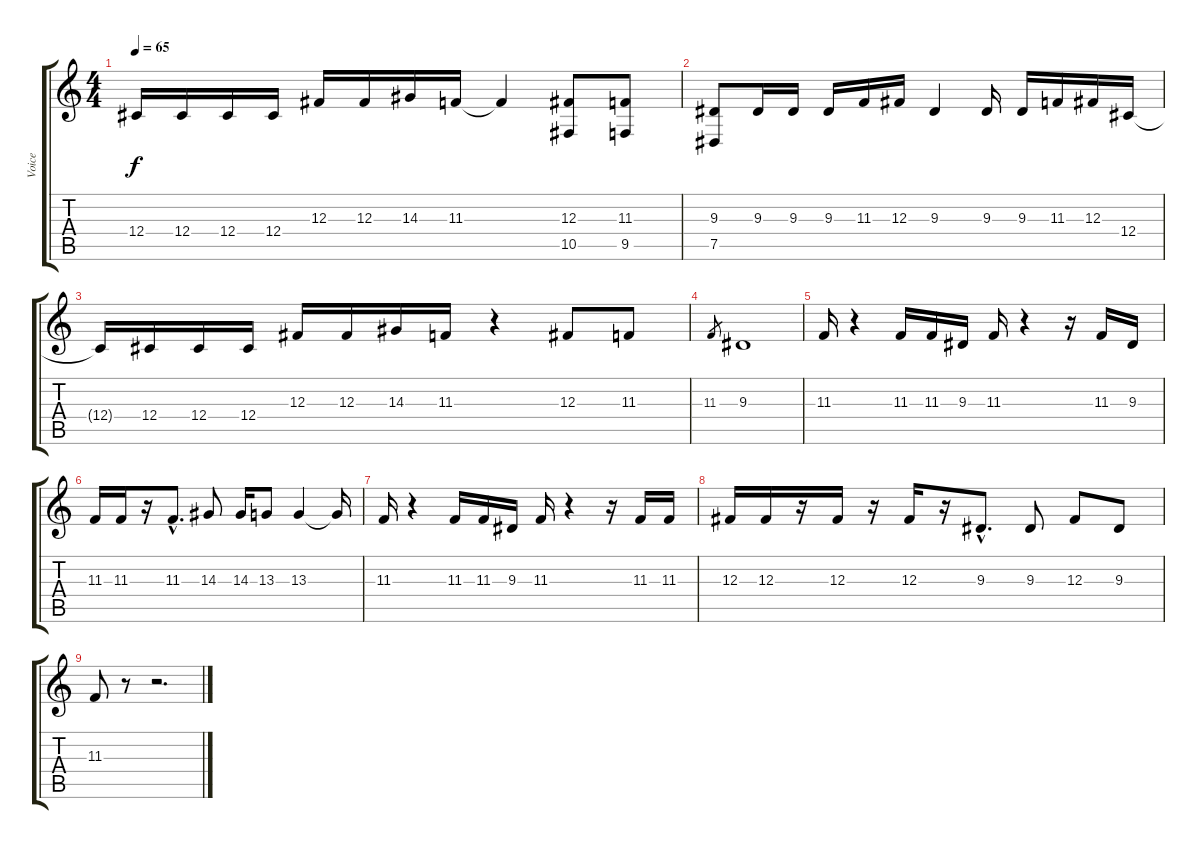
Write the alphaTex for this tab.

\track ("Voice" "Voice") {instrument tenorsax}
\staff {score tabs}
\tuning (Eb4 Bb3 Gb3 Db3 Ab2 Eb2) {hide}
\ts (4 4)
\tempo 65
\clef g2
\ks c
12.4{t}.16{dy f} 12.4.16 12.4.16 12.4.16 12.3.16 12.3.16 14.3.16 11.3.16 11.3{t}.4 (12.3 10.5).8 (11.3 9.5).8 |
(9.3 7.5).8 9.3.16 9.3.16 9.3.16 11.3.16 12.3.16 9.3.4 9.3.16 9.3.16 11.3.16 12.3.16 12.4.16 |
12.4{t}.16 12.4.16 12.4.16 12.4.16 12.3.16 12.3.16 14.3.16 11.3.16 r.4 12.3.8 11.3.8 |
11.3.8{gr} 9.3.1 |
11.3.16 r.4 11.3.16 11.3.16 9.3.16 11.3.16 r.4 r.16 11.3.16 9.3.16 |
11.3.16 11.3.16 r.16 11.3{hac}.8{d} 14.3.8 14.3.16 13.3.8 13.3.4 13.3{t}.16 |
11.3.16 r.4 11.3.16 11.3.16 9.3.16 11.3.16 r.4 r.16 11.3.16 11.3.16 |
12.3.16 12.3.16 r.16 12.3.16 r.16 12.3.16 r.16 9.3{hac}.8{d} 9.3.8 12.3.8 9.3.8 |
11.3.8 r.8 r.2{d}
